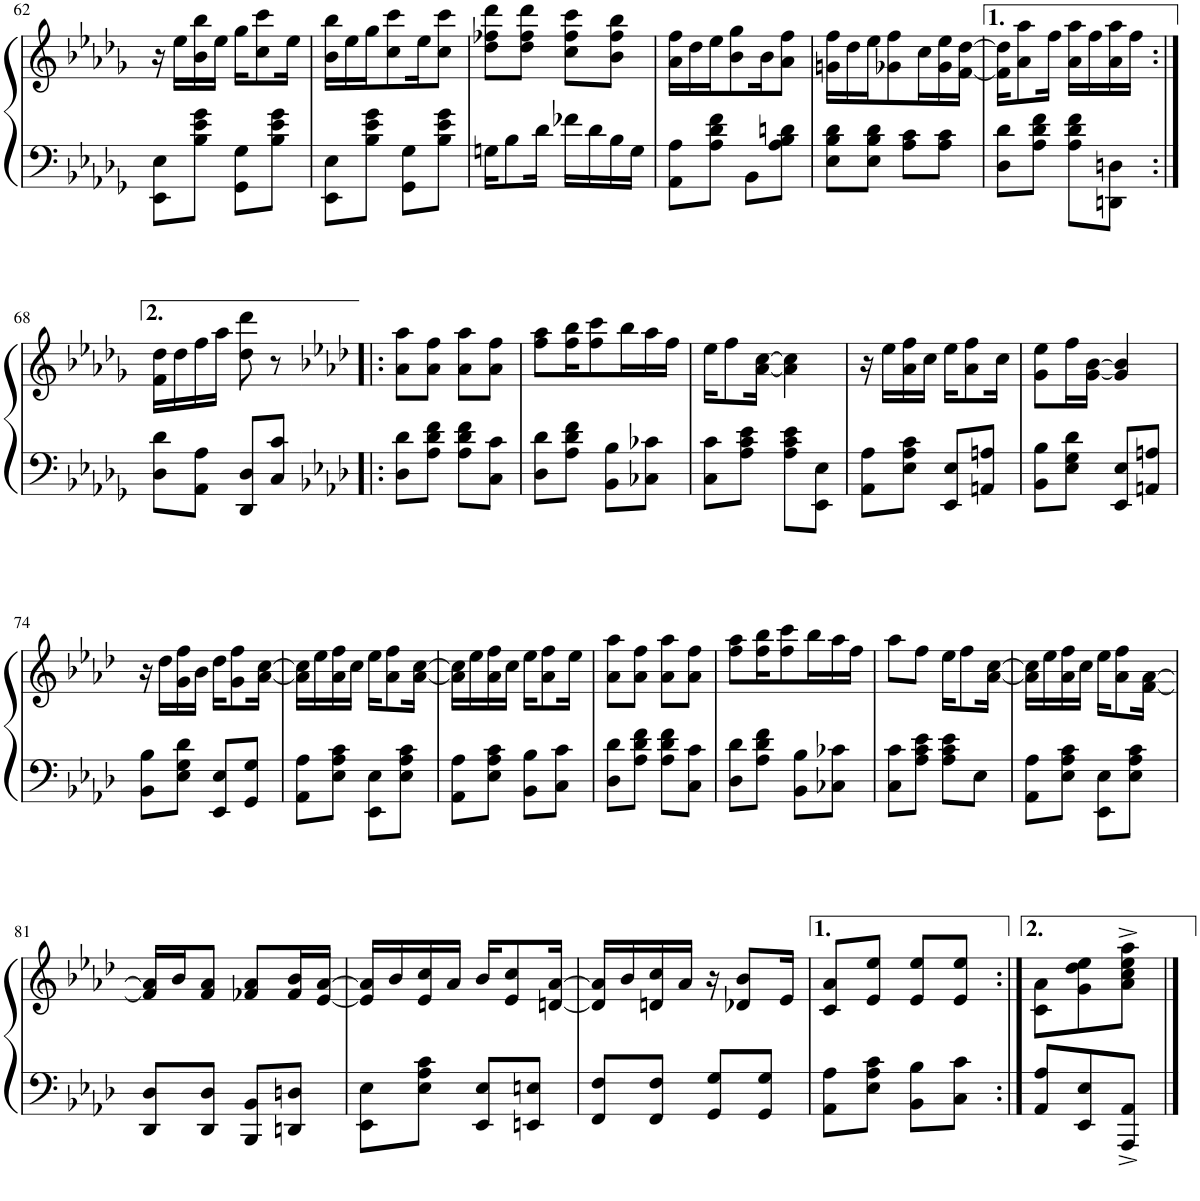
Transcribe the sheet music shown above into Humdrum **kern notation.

**kern	**kern
*part1	*part1
*staff2	*staff1
*I"Piano	*
*I'Pno.	*
!!LO:PB:g=z
*clefF4	*clefG2
*k[b-e-a-d-g-]	*k[b-e-a-d-g-]
*M2/4	*M2/4
=62	=62
8EE-\ 8E-\L	16r
.	16ee-\LL
8B-\ 8e-\ 8g-\J	16b-\ 16bb-\
.	16ee-\JJ
8GG-\ 8G-\L	16gg-\KL
.	8cc\ 8ccc\
8B-\ 8e-\ 8g-\J	.
.	16ee-\Jk
=63	=63
8EE-\ 8E-\L	16b-\ 16bb-\LL
.	16ee-\
8B-\ 8e-\ 8g-\J	16gg-\J
.	8cc\ 8ccc\
8GG-\ 8G-\L	.
.	16ee-\K
8B-\ 8e-\ 8g-\J	8cc\ 8ccc\J
=64	=64
16Gn\KL	8dd-\ 8ff-X\ 8ddd-\L
8B-\	.
.	8dd-\ 8ff-\ 8ddd-\J
16d-\Jk	.
16f-X\LL	8cc\ 8ff-\ 8ccc\L
16d-\	.
16B-\	8b-\ 8ff-\ 8bb-\J
16G\JJ	.
=65	=65
8AA-\ 8A-\L	16a-\ 16ff\LL
.	16dd-\
8A-\ 8d-\ 8f\J	16ee-\J
.	8b-\ 8gg-\
8BB-\L	.
.	16b-\K
8A-\ 8B-\ 8dn\J	8a-\ 8ff\J
=66	=66
8E-\ 8B-\ 8d-\L	16gn\ 16ff\LL
.	16dd-\
8E-\ 8B-\ 8d-\J	16ee-\J
.	8g-X\ 8ff\
8A-\ 8c\L	.
.	16cc\L
8A-\ 8c\J	16g-\ 16ee-\
.	[16f\ [16dd-\JJ
=67	=67
8D-\ 8d-\L	16f\] 16dd-\]KL
.	8a-\ 8aa-\
8A-\ 8d-\ 8f\J	.
.	16ff\Jk
8A-\ 8d-\ 8f\L	16a-\ 16aa-\LL
.	16ff\
8DDn\ 8Dn\J	16a-\ 16aa-\
.	16ff\JJ
!!LO:LB:g=z
=68:|!	=68:|!
8D-\ 8d-\L	16f\ 16dd-\LL
.	16dd-\
8AA-\ 8A-\J	16ff\
.	16aa-\JJ
8DD-/ 8D-/L	8dd-\ 8ddd-\
8C/ 8c/J	8r
=69!|:	=69!|:
*k[b-e-a-d-]	*k[b-e-a-d-]
8D-\ 8d-\L	8a-\ 8aa-\L
8A-\ 8d-\ 8f\J	8a-\ 8ff\J
8A-\ 8d-\ 8f\L	8a-\ 8aa-\L
8C\ 8c\J	8a-\ 8ff\J
=70	=70
8D-\ 8d-\L	8ff\ 8aa-\L
8A-\ 8d-\ 8f\J	16ff\ 16bb-\K
.	8ff\ 8ccc\
8BB-\ 8B-\L	.
.	16bb-\L
8C-X\ 8c-X\J	16aa-\
.	16ff\JJ
=71	=71
8C\ 8c\L	16ee-\KL
.	8ff\
8A-\ 8c\ 8e-\J	.
.	[16a-\ [16cc\Jk
8A-\ 8c\ 8e-\L	4a-\] 4cc\]
8EE-\ 8E-\J	.
=72	=72
8AA-\ 8A-\L	16r
.	16ee-\LL
8E-\ 8A-\ 8c\J	16a-\ 16ff\
.	16cc\JJ
8EE-/ 8E-/L	16ee-\KL
.	8a-\ 8ff\
8AAn/ 8An/J	.
.	16cc\Jk
=73	=73
8BB-\ 8B-\L	8g\ 8ee-\L
8E-\ 8G\ 8d-\J	16ff\L
.	[16g\ [16b-\JJ
8EE-/ 8E-/L	4g/] 4b-/]
8AAn/ 8An/J	.
!!LO:LB:g=z
=74	=74
8BB-\ 8B-\L	16r
.	16dd-\LL
8E-\ 8G\ 8d-\J	16g\ 16ff\
.	16b-\JJ
8EE-/ 8E-/L	16dd-\KL
.	8g\ 8ff\
8GG/ 8G/J	.
.	[16a-\ [16cc\Jk
=75	=75
8AA-\ 8A-\L	16a-\] 16cc\]LL
.	16ee-\
8E-\ 8A-\ 8c\J	16a-\ 16ff\
.	16cc\JJ
8EE-\ 8E-\L	16ee-\KL
.	8a-\ 8ff\
8E-\ 8A-\ 8c\J	.
.	[16a-\ [16cc\Jk
=76	=76
8AA-\ 8A-\L	16a-\] 16cc\]LL
.	16ee-\
8E-\ 8A-\ 8c\J	16a-\ 16ff\
.	16cc\JJ
8BB-\ 8B-\L	16ee-\KL
.	8a-\ 8ff\
8C\ 8c\J	.
.	16ee-\Jk
=77	=77
8D-\ 8d-\L	8a-\ 8aa-\L
8A-\ 8d-\ 8f\J	8a-\ 8ff\J
8A-\ 8d-\ 8f\L	8a-\ 8aa-\L
8C\ 8c\J	8a-\ 8ff\J
=78	=78
8D-\ 8d-\L	8ff\ 8aa-\L
8A-\ 8d-\ 8f\J	16ff\ 16bb-\K
.	8ff\ 8ccc\
8BB-\ 8B-\L	.
.	16bb-\L
8C-X\ 8c-X\J	16aa-\
.	16ff\JJ
=79	=79
8C\ 8c\L	8aa-\L
8A-\ 8c\ 8e-\J	8ff\J
8A-\ 8c\ 8e-\L	16ee-\KL
.	8ff\
8E-\J	.
.	[16a-\ [16cc\Jk
=80	=80
8AA-\ 8A-\L	16a-\] 16cc\]LL
.	16ee-\
8E-\ 8A-\ 8c\J	16a-\ 16ff\
.	16cc\JJ
8EE-\ 8E-\L	16ee-\KL
.	8a-\ 8ff\
8E-\ 8A-\ 8c\J	.
.	[16f\ [16a-\Jk
!!LO:LB:g=z
=81	=81
8DD-/ 8D-/L	16f/] 16a-/]LL
.	16b-/J
8DD-/ 8D-/J	8f/ 8a-/J
8BBB-/ 8BB-/L	8f-X/ 8a-/L
8DDn/ 8Dn/J	16f-/ 16b-/L
.	[16e-/ [16a-/JJ
=82	=82
8EE-\ 8E-\L	16e-/] 16a-/]LL
.	16b-/
8E-\ 8A-\ 8c\J	16e-/ 16cc/
.	16a-/JJ
8EE-/ 8E-/L	16b-/KL
.	8e-/ 8cc/
8EEn/ 8En/J	.
.	[16dn/ [16a-/Jk
=83	=83
8FF/ 8F/L	16d/] 16a-/]LL
.	16b-/
8FF/ 8F/J	16dn/ 16cc/
.	16a-/JJ
8GG/ 8G/L	16r
.	8d-X/ 8b-/L
8GG/ 8G/J	.
.	16e-/Jk
=84	=84
8AA-\ 8A-\L	8c/ 8a-/L
8E-\ 8A-\ 8c\J	8e-/ 8ee-/J
8BB-\ 8B-\L	8e-/ 8ee-/L
8C\ 8c\J	8e-/ 8ee-/J
=85:|!	=85:|!
*M3/8	*M3/8
8AA-/ 8A-/L	8c\ 8a-\L
8EE-/ 8E-/	8g\ 8dd-\ 8ee-\
8AAA-/^ 8AA-/^J	8a-\^ 8cc\^ 8ee-\^ 8aa-\^J
==	==
*-	*-
